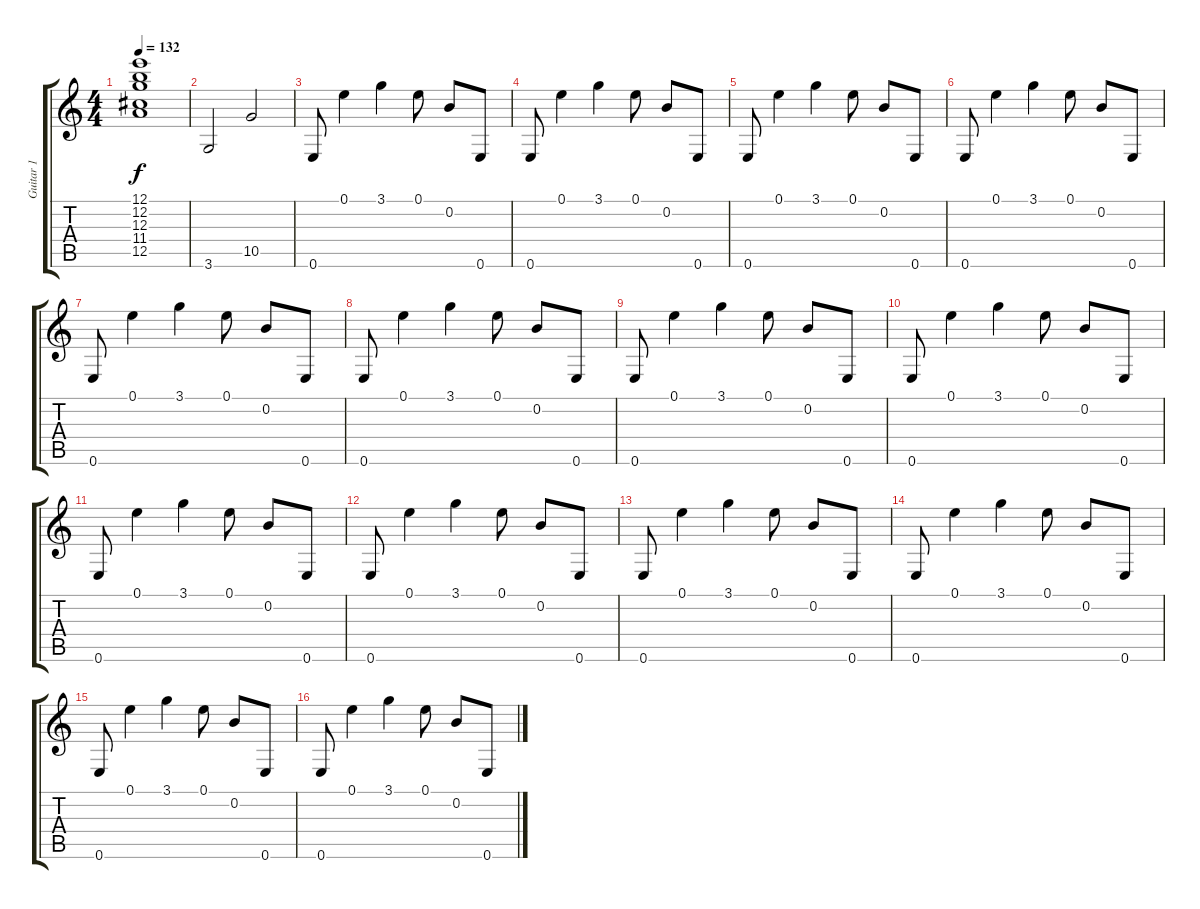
\track ("Guitar 1" "Guitar 1") {instrument distortionguitar}
\staff {score tabs}
\tuning (E4 B3 G3 D3 A2 E2) {hide}
\ts (4 4)
\tempo 132
\clef g2
\ks c
(12.1 12.2 12.3 11.4 12.5).1{dy f volume 12} |
3.6.2{volume 13} 10.5.2 |
0.6.8 0.1.4 3.1.4 0.1.8 0.2.8 0.6.8 |
0.6.8 0.1.4 3.1.4 0.1.8 0.2.8 0.6.8 |
0.6.8 0.1.4 3.1.4 0.1.8 0.2.8 0.6.8 |
0.6.8 0.1.4 3.1.4 0.1.8 0.2.8 0.6.8 |
0.6.8 0.1.4 3.1.4 0.1.8 0.2.8 0.6.8 |
0.6.8 0.1.4 3.1.4 0.1.8 0.2.8 0.6.8 |
0.6.8 0.1.4 3.1.4 0.1.8 0.2.8 0.6.8 |
0.6.8 0.1.4 3.1.4 0.1.8 0.2.8 0.6.8 |
0.6.8 0.1.4 3.1.4 0.1.8 0.2.8 0.6.8 |
0.6.8 0.1.4 3.1.4 0.1.8 0.2.8 0.6.8 |
0.6.8 0.1.4 3.1.4 0.1.8 0.2.8 0.6.8 |
0.6.8 0.1.4 3.1.4 0.1.8 0.2.8 0.6.8 |
0.6.8 0.1.4 3.1.4 0.1.8 0.2.8 0.6.8 |
0.6.8 0.1.4 3.1.4 0.1.8 0.2.8 0.6.8
